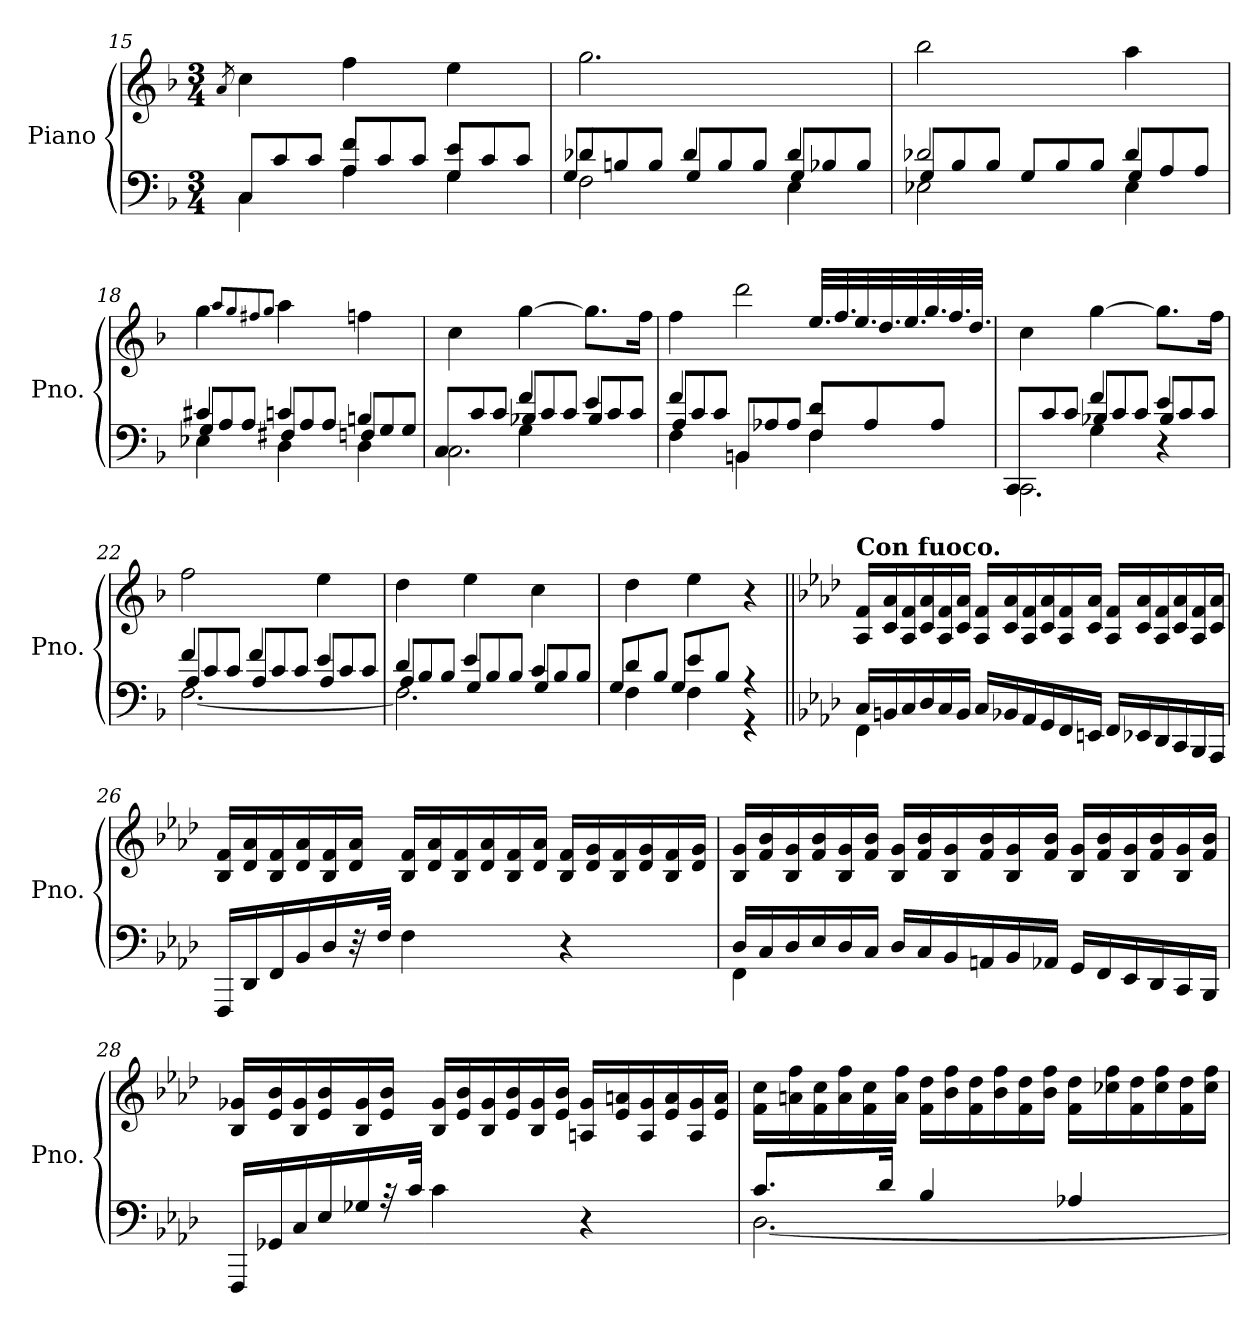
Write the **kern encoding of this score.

**kern	**kern
*part1	*part1
*staff2	*staff1
*I"Piano	*
*I'Pno.	*
*clefF4	*clefG2
*k[b-]	*k[b-]
*M3/4	*M3/4
=15	=15
.	8qa/
*^	*
*	*^	*
*	*	*Xtuplet	*
4ryy	4C\	12C/L	4cc\
.	.	12c/	.
.	.	12c/J	.
4f/	4A\	12A/L	4ff\
.	.	12c/	.
.	.	12c/J	.
4e/	4G\	12G/L	4ee\
.	.	12c/	.
.	.	12c/J	.
=16	=16	=16	=16
4d-X/	2F\	12G/L	2.gg\
.	.	12Bn/	.
.	.	12B/J	.
4d-/	.	12G/L	.
.	.	12B/	.
.	.	12B/J	.
4d-/	4E\	12G/L	.
.	.	12B-X/	.
.	.	12B-/J	.
!!LO:PB:g=z
=17	=17	=17	=17
2d-X/	2E-X\	12G/L	2bb-\
.	.	12B-/	.
.	.	12B-/J	.
.	.	12G/L	.
.	.	12B-/	.
.	.	12B-/J	.
4d-/	4E-\	12G/L	4aa\
.	.	12A/	.
.	.	12A/J	.
=18	=18	=18	=18
4c#X/	4E-X\	12G/L	4gg\
.	.	12A/	.
.	.	12A/J	.
.	.	.	8qaa/L
.	.	.	8qgg/
.	.	.	8qff#X/
.	.	.	8qgg/J
4cn/	4D\	12F#X/L	4aa\
.	.	12A/	.
.	.	12A/J	.
4Bn/	4D\	12Fn/L	4ffn\
.	.	12G/	.
.	.	12G/J	.
=19	=19	=19	=19
*	*	*^	*
4ryy	2.C\	12C/L	4ryy	4cc\
.	.	12c/	.	.
.	.	12c/J	.	.
4f/	.	12B-X/L	4G\	[4gg\
.	.	12c/	.	.
.	.	12c/J	.	.
4e/	.	12B-/L	4ryy	8.gg\L]
.	.	12c/	.	.
.	.	12c/J	.	.
.	.	.	.	16ff\Jk
*	*	*v	*v	*
!!LO:LB:g=z
=20	=20	=20	=20
*	*	*	*^
4f/	4F\	12A/L	4ff\	2ryy
.	.	12c/	.	.
.	.	12c/J	.	.
4ryy	4BBn\	12BB/L	2ddd\	.
.	.	12A-X/	.	.
.	.	12A-/J	.	.
*	*	*	*	*Xtuplet
4d/	4F\	12F/L	.	48.ee/L
.	.	.	.	48.ff/
.	.	.	.	48.ee/
.	.	12A-/	.	.
.	.	.	.	48.dd/
.	.	.	.	48.ee/
.	.	.	.	48.gg/
.	.	12A-/J	.	.
.	.	.	.	48.ff/
.	.	.	.	48.dd/J
*	*	*	*v	*v
=21	=21	=21	=21
*	*	*^	*
4ryy	2.CC\	12CC/L	4ryy	4cc\
.	.	12c/	.	.
.	.	12c/J	.	.
4f/	.	12B-X/L	4G\	[4gg\
.	.	12c/	.	.
.	.	12c/J	.	.
4e/	.	12B-/L	4r	8.gg\L]
.	.	12c/	.	.
.	.	12c/J	.	.
.	.	.	.	16ff\Jk
*	*	*v	*v	*
=22	=22	=22	=22
4f/	[2.F\	12A/L	2ff\
.	.	12c/	.
.	.	12c/J	.
4f/	.	12A/L	.
.	.	12c/	.
.	.	12c/J	.
4e/	.	12A/L	4ee\
.	.	12c/	.
.	.	12c/J	.
!!LO:LB:g=z
=23	=23	=23	=23
4d/	2.F\]	12A/L	4dd\
.	.	12B-/	.
.	.	12B-/J	.
4e/	.	12G/L	4ee\
.	.	12B-/	.
.	.	12B-/J	.
4c/	.	12G/L	4cc\
.	.	12B-/	.
.	.	12B-/J	.
=24	=24	=24	=24
4d/	4F\	8G/L	4dd\
.	.	8B-/J	.
4e/	4F\	8G/L	4ee\
.	.	8B-/J	.
4rGG	4rA	4rGG	4r
*v	*v	*v	*
!!LO:LB:g=z
=25||	=25||
*k[b-e-a-d-]	*k[b-e-a-d-]
*	*MM84
*^	*
*	*^	*
!	!	!	!LO:TX:a:B:t=Con fuoco.
*	*v	*v	*
24C/LL	4FF\	24A-/ 24f/LL
24BBn/	.	24c/ 24a-/
24C/	.	24A-/ 24f/
24D-/	.	24c/ 24a-/
24C/	.	24A-/ 24f/
24BB/JJ	.	24c/ 24a-/JJ
24C/LL	2ryy	24A-/ 24f/LL
24BB-X/	.	24c/ 24a-/
24AA-/	.	24A-/ 24f/
24GG/	.	24c/ 24a-/
24FF/	.	24A-/ 24f/
24EEn/JJ	.	24c/ 24a-/JJ
24FF/LL	.	24A-/ 24f/LL
24EE-X/	.	24c/ 24a-/
24DD-/	.	24A-/ 24f/
24CC/	.	24c/ 24a-/
24BBB-/	.	24A-/ 24f/
24AAA-/JJ	.	24c/ 24a-/JJ
*v	*v	*
!!LO:LB:g=z
=26	=26
24FFF/LL	24B-/ 24f/LL
24DD-/	24d-/ 24a-/
24FF/	24B-/ 24f/
24BB-/	24d-/ 24a-/
24D-/	24B-/ 24f/
48r	24d-/ 24a-/JJ
48F/JJk	.
4F\	24B-/ 24f/LL
.	24d-/ 24a-/
.	24B-/ 24f/
.	24d-/ 24a-/
.	24B-/ 24f/
.	24d-/ 24a-/JJ
4r	24B-/ 24f/LL
.	24d-/ 24g/
.	24B-/ 24f/
.	24d-/ 24g/
.	24B-/ 24f/
.	24d-/ 24g/JJ
=27	=27
*^	*
24D-/LL	4FF\	24B-/ 24g/LL
24C/	.	24f/ 24b-/
24D-/	.	24B-/ 24g/
24E-/	.	24f/ 24b-/
24D-/	.	24B-/ 24g/
24C/JJ	.	24f/ 24b-/JJ
24D-/LL	2ryy	24B-/ 24g/LL
24C/	.	24f/ 24b-/
24BB-/	.	24B-/ 24g/
24AAn/	.	24f/ 24b-/
24BB-/	.	24B-/ 24g/
24AA-X/JJ	.	24f/ 24b-/JJ
24GG/LL	.	24B-/ 24g/LL
24FF/	.	24f/ 24b-/
24EE-/	.	24B-/ 24g/
24DD-/	.	24f/ 24b-/
24CC/	.	24B-/ 24g/
24BBB-/JJ	.	24f/ 24b-/JJ
*v	*v	*
!!LO:LB:g=z
=28	=28
24FFF/LL	24B-/ 24g-X/LL
24GG-X/	24e-/ 24b-/
24C/	24B-/ 24g-/
24E-/	24e-/ 24b-/
24G-X/	24B-/ 24g-/
48r	24e-/ 24b-/JJ
48c/JJk	.
4c\	24B-/ 24g-/LL
.	24e-/ 24b-/
.	24B-/ 24g-/
.	24e-/ 24b-/
.	24B-/ 24g-/
.	24e-/ 24b-/JJ
4r	24An/ 24g-/LL
.	24e-/ 24an/
.	24A/ 24g-/
.	24e-/ 24a/
.	24A/ 24g-/
.	24e-/ 24a/JJ
=29	=29
*^	*
8.c/L	[2.D-\	24f\ 24cc\LL
.	.	24an\ 24ff\
.	.	24f\ 24cc\
.	.	24a\ 24ff\
.	.	24f\ 24cc\
16d-/Jk	.	.
.	.	24a\ 24ff\JJ
4B-/	.	24f\ 24dd-\LL
.	.	24b-\ 24ff\
.	.	24f\ 24dd-\
.	.	24b-\ 24ff\
.	.	24f\ 24dd-\
.	.	24b-\ 24ff\JJ
4A-X/	.	24f\ 24dd-\LL
.	.	24cc-X\ 24ff\
.	.	24f\ 24dd-\
.	.	24cc-\ 24ff\
.	.	24f\ 24dd-\
.	.	24cc-\ 24ff\JJ
*v	*v	*
=	=
*-	*-
